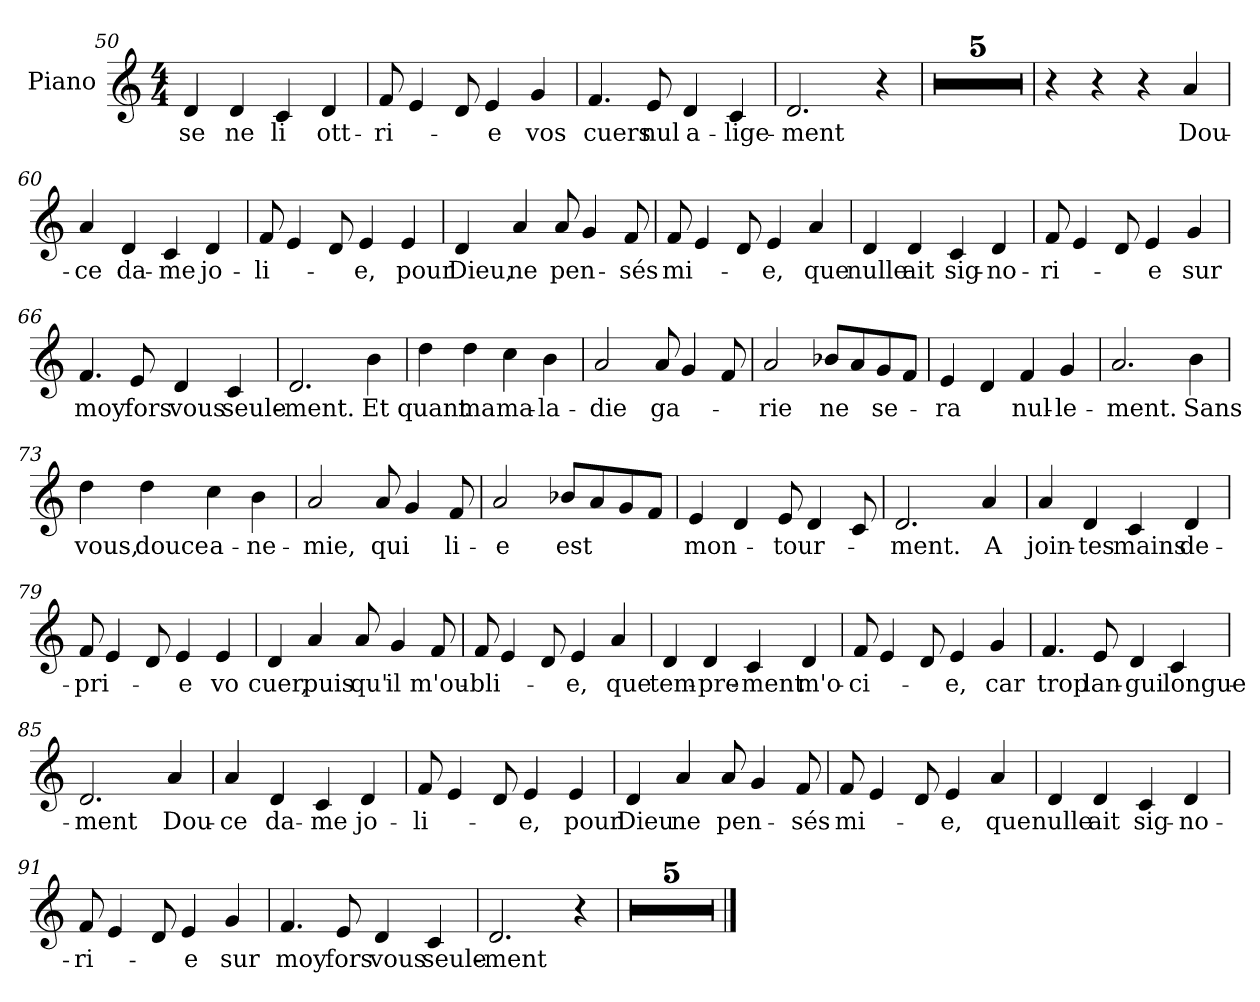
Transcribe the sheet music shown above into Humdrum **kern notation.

**kern	**text
*part1	*part1
*staff1	*staff1
*I"Piano	*
*I'Pno.	*
*clefG2	*
*M4/4	*
=50	=50
4d	se
4d	ne
4c	li
4d	ott-
=51	=51
8f	-ri-
4e	.
8d	.
4e	-e
4g	vos
=52	=52
4.f	cuers
8e	nul
4d	a-
4c	-lige-
=53	=53
2.d	-ment
4r	.
=54	=54
1r	.
=55	=55
1r	.
=56	=56
1r	.
=57	=57
1r	.
=58	=58
1r	.
=59	=59
4r	.
4r	.
4r	.
4a	Dou-
!!LO:LB:g=z
=60	=60
4a	-ce
4d	da-
4c	-me
4d	jo-
=61	=61
8f	-li-
4e	.
8d	.
4e	-e,
4e	pour
=62	=62
4d	Dieu,
4a	ne
8a	pen-
4g	.
8f	-sés
=63	=63
8f	mi-
4e	.
8d	.
4e	-e,
4a	que
=64	=64
4d	nulle
4d	ait
4c	sig-
4d	-no-
=65	=65
8f	-ri-
4e	.
8d	.
4e	-e
4g	sur
=66	=66
4.f	moy
8e	fors
4d	vous
4c	seule-
=67	=67
2.d	-ment.
4b	Et
!!LO:LB:g=z
=68	=68
4dd	quant
4dd	ma
4cc	ma-
4b	-la-
=69	=69
2a	-die
8a	ga-
4g	.
8f	.
=70	=70
2a	rie
8b-XL	-ne
8a	.
8g	se-
8fJ	.
=71	=71
4e	-ra
4d	.
4f	nul-
4g	-le-
=72	=72
2.a	-ment.
4b	Sans
=73	=73
4dd	vous,
4dd	douce
4cc	a-
4b	-ne-
=74	=74
2a	-mie,
8a	qui
4g	.
8f	li-
=75	=75
2a	-e
8b-XL	est
8a	.
8g	.
8fJ	.
!!LO:LB:g=z
=76	=76
4e	mon-
4d	.
8e	tour-
4d	.
8c	.
=77	=77
2.d	ment.
4a	A
=78	=78
4a	join-
4d	-tes
4c	mains
4d	de-
=79	=79
8f	-pri-
4e	.
8d	.
4e	-e
4e	vo
=80	=80
4d	cuer,
4a	puis
8a	qu'
4g	il
8f	m'ou-
=81	=81
8f	-bli-
4e	.
8d	.
4e	-e,
4a	que
=82	=82
4d	tem-
4d	-pre-
4c	-ment
4d	m'o-
!!LO:PB:g=z
=83	=83
8f	-ci-
4e	.
8d	.
4e	-e,
4g	car
=84	=84
4.f	trop
8e	lan-
4d	-gui
4c	longue-
=85	=85
2.d	-ment
4a	Dou-
=86	=86
4a	-ce
4d	da-
4c	-me
4d	jo-
=87	=87
8f	-li-
4e	.
8d	.
4e	-e,
4e	pour
=88	=88
4d	Dieu
4a	ne
8a	pen-
4g	.
8f	-sés
=89	=89
8f	mi-
4e	.
8d	.
4e	-e,
4a	que
=90	=90
4d	nulle
4d	ait
4c	sig-
4d	-no-
!!LO:LB:g=z
=91	=91
8f	-ri-
4e	.
8d	.
4e	-e
4g	sur
=92	=92
4.f	moy
8e	fors
4d	vous
4c	seule-
=93	=93
2.d	-ment
4r	.
=94	=94
1r	.
=95	=95
1r	.
=96	=96
1r	.
=97	=97
1r	.
=98	=98
1r	.
==	==
*-	*-
